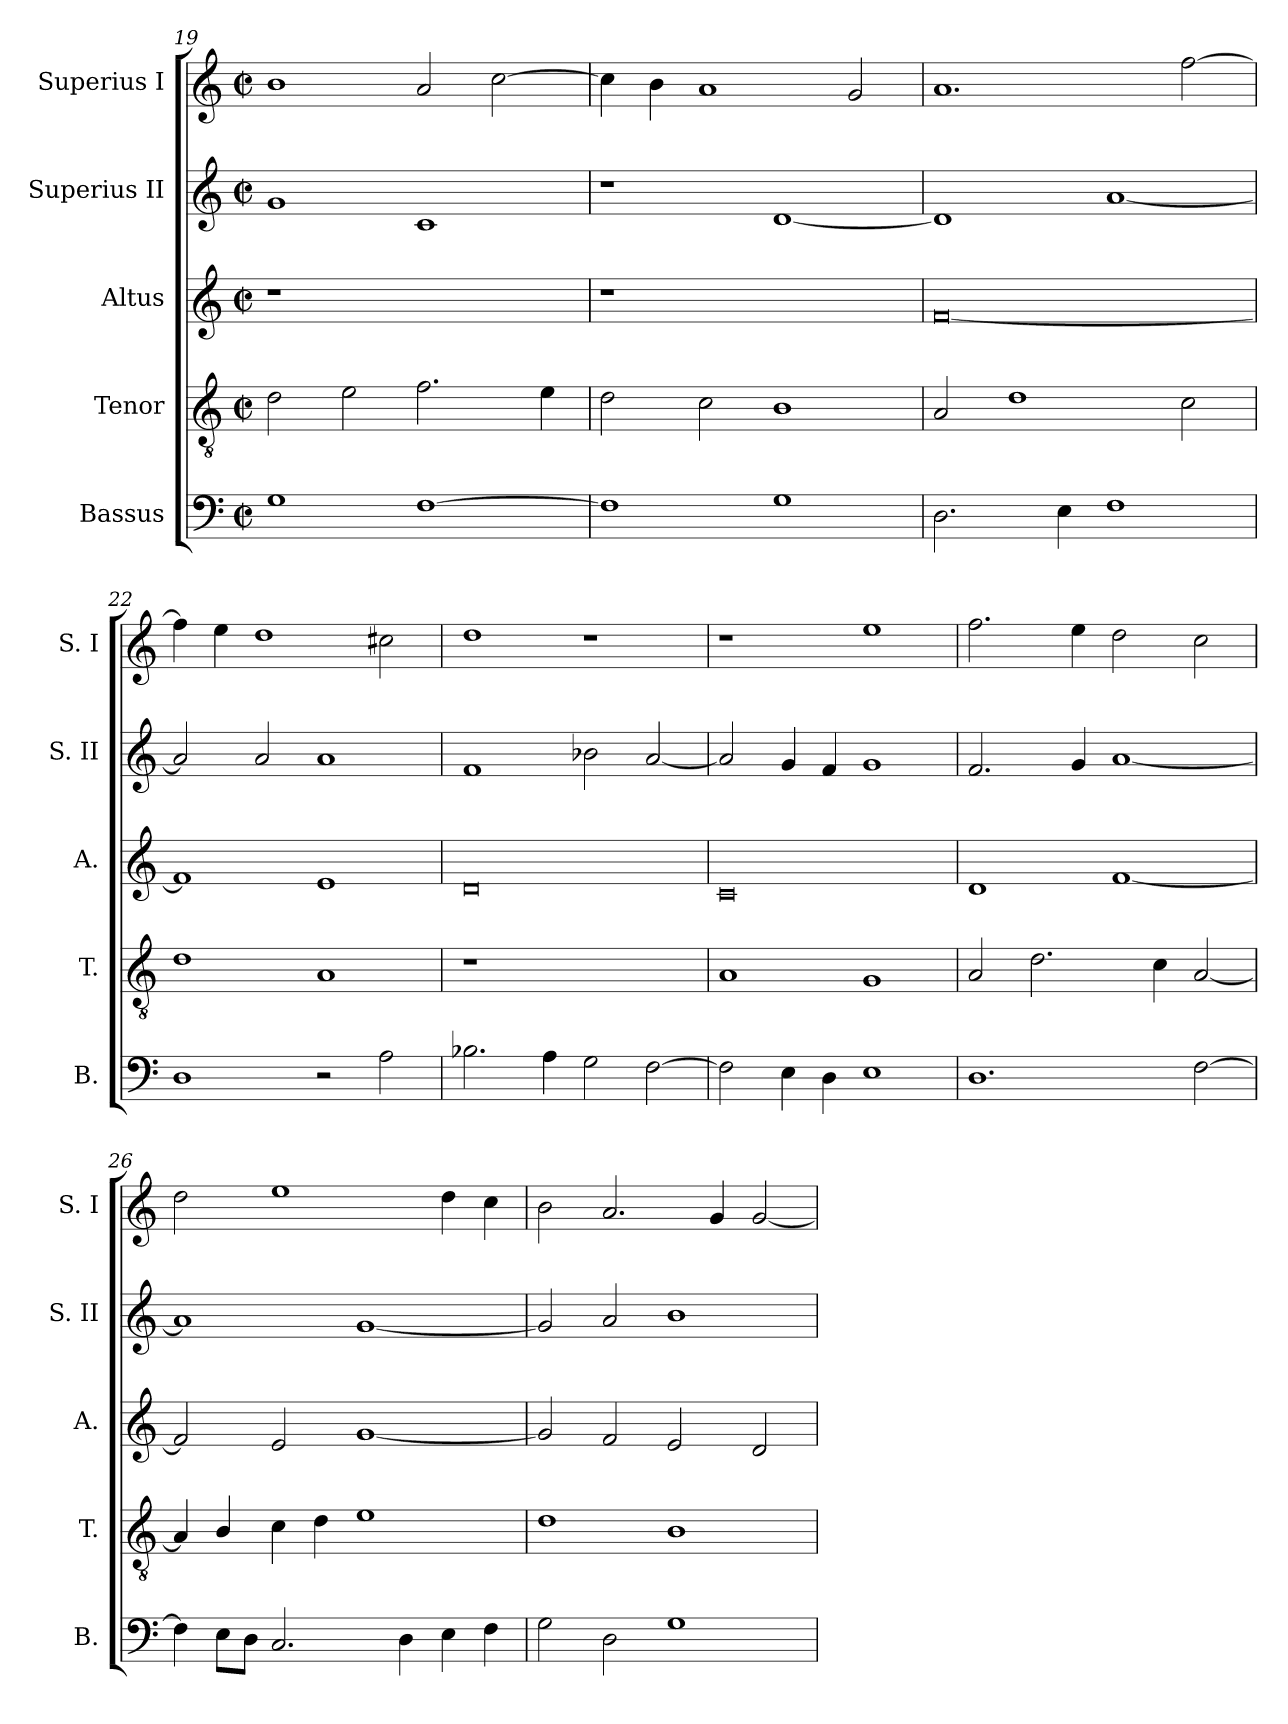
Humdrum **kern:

**kern	**kern	**kern	**kern	**kern
*part5	*part4	*part3	*part2	*part1
*staff5	*staff4	*staff3	*staff2	*staff1
*I"Bassus	*I"Tenor	*I"Altus	*I"Superius II	*I"Superius I
*I'B.	*I'T.	*I'A.	*I'S. II	*I'S. I
*clefF4	*clefGv2	*clefG2	*clefG2	*clefG2
*	*ITrd7c12	*	*	*
*k[]	*k[]	*k[]	*k[]	*k[]
*C:	*C:	*C:	*C:	*C:
*M2/2	*M2/2	*M2/2	*M2/2	*M2/2
*met(c|)	*met(c|)	*met(c|)	*met(c|)	*met(c|)
=19	=19	=19	=19	=19
!	!	!LO:N:vis=1	!	!
1Gi	2Di\	1r	1gi	1bi
.	2Ei\	.	.	.
[>1Fi	2.Fi\	1ryy	1ci	2ai/
.	.	.	.	[>2cci\
.	4Ei\	.	.	.
=20	=20	=20	=20	=20
!	!	!LO:N:vis=1	!	!
1Fi]	2Di\	1r	1r	4cci\]
.	.	.	.	4bi\
.	2Ci\	.	.	1ai
1Gi	1BBi	1ryy	[<1di	.
.	.	.	.	2gi/
!!LO:PB:g=z
=21	=21	=21	=21	=21
2.Di\	2AAi/	[<0fi	1di]	1.ai
.	1Di	.	.	.
4Ei\	.	.	.	.
1Fi	.	.	[<1ai	.
.	2Ci\	.	.	[>2ffi\
=22	=22	=22	=22	=22
1Di	1Di	1fi]	2ai/]	4ffi\]
.	.	.	.	4eei\
.	.	.	2ai/	1ddi
2r	1AAi	1ei	1ai	.
2Ai\	.	.	.	2cc#Xi\
=23	=23	=23	=23	=23
!	!LO:N:vis=1	!	!	!
2.B-Xi\	1r	0di	1fi	1ddi
4Ai\	.	.	.	.
2Gi\	1ryy	.	2b-Xi\	1r
[>2Fi\	.	.	[<2ai/	.
=24	=24	=24	=24	=24
2Fi\]	1AAi	0ci	2ai/]	1r
4Ei\	.	.	4gi/	.
4Di\	.	.	4fi/	.
1Ei	1GGi	.	1gi	1eei
=25	=25	=25	=25	=25
1.Di	2AAi/	1di	2.fi/	2.ffi\
.	2.Di\	.	.	.
.	.	.	4gi/	4eei\
.	.	[<1fi	[<1ai	2ddi\
.	4Ci\	.	.	.
[>2Fi\	[<2AAi/	.	.	2cci\
!!LO:LB:g=z
=26	=26	=26	=26	=26
4Fi\]	4AAi/]	2fi/]	1ai]	2ddi\
8Ei\L	4BBi/	.	.	.
8Di\J	.	.	.	.
2.Ci/	4Ci\	2ei/	.	1eei
.	4Di\	.	.	.
.	1Ei	[<1gi	[<1gi	.
4Di\	.	.	.	.
4Ei\	.	.	.	4ddi\
4Fi\	.	.	.	4cci\
=27	=27	=27	=27	=27
2Gi\	1Di	2gi/]	2gi/]	2bi\
2Di\	.	2fi/	2ai/	2.ai/
1Gi	1BBi	2ei/	1bi	.
.	.	.	.	4gi/
.	.	2di/	.	[<2gi/
=	=	=	=	=
*-	*-	*-	*-	*-
